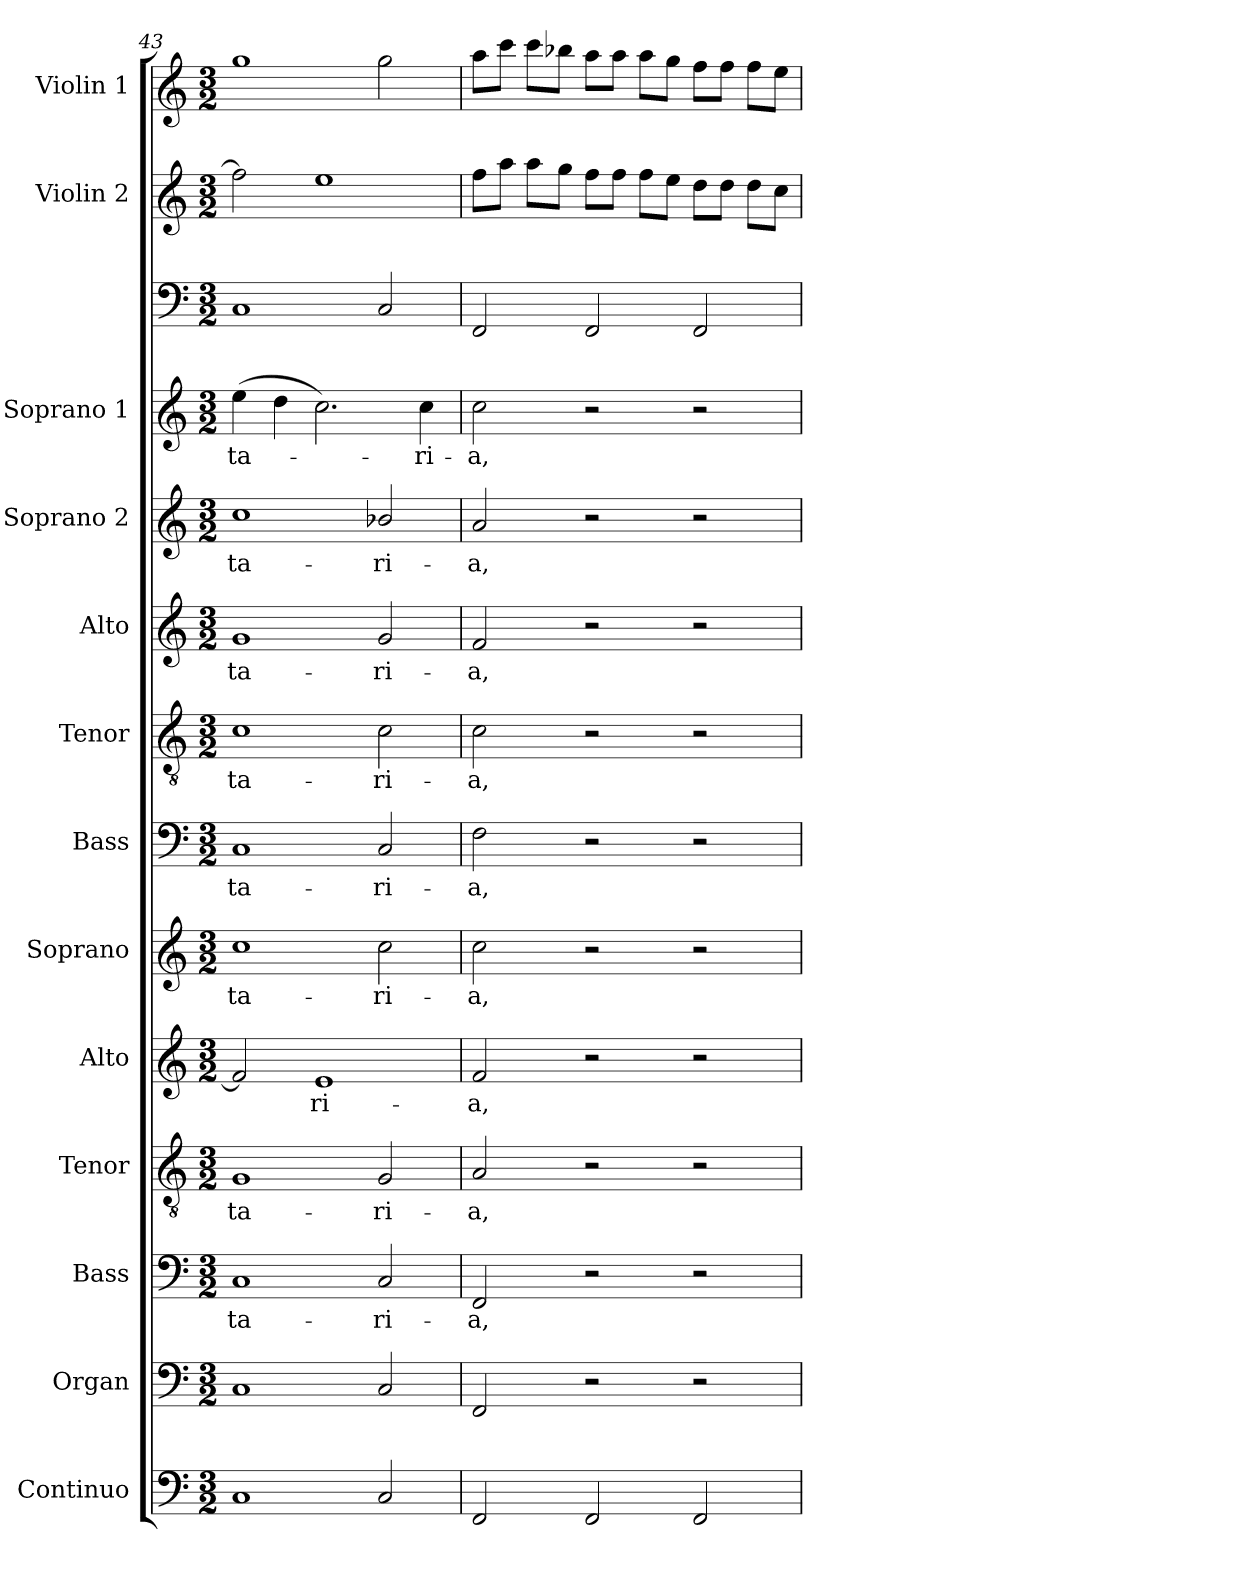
**kern	**kern	**kern	**text	**kern	**text	**kern	**text	**kern	**text	**kern	**text	**kern	**text	**kern	**text	**kern	**text	**kern	**text	**kern	**kern	**kern
*part14	*part13	*part12	*part12	*part11	*part11	*part10	*part10	*part9	*part9	*part8	*part8	*part7	*part7	*part6	*part6	*part5	*part5	*part4	*part4	*part3	*part2	*part1
*staff14	*staff13	*staff12	*staff12	*staff11	*staff11	*staff10	*staff10	*staff9	*staff9	*staff8	*staff8	*staff7	*staff7	*staff6	*staff6	*staff5	*staff5	*staff4	*staff4	*staff3	*staff2	*staff1
*I"Continuo	*I"Organ	*I"Bass	*	*I"Tenor	*	*I"Alto	*	*I"Soprano	*	*I"Bass	*	*I"Tenor	*	*I"Alto	*	*I"Soprano 2	*	*I"Soprano 1	*	*I""Acc. to violins"	*I"Violin 2	*I"Violin 1
*I'Cont.	*I'Org.	*I'B.	*	*I'T.	*	*I'A.	*	*I'S.	*	*I'B.	*	*I'T.	*	*I'A.	*	*I'S2.	*	*I'S1.	*	*I'Ac to violins.	*I'Vln. 2	*I'Vln. 1
!!LO:PB:g=z
*clefF4	*clefF4	*clefF4	*	*clefGv2	*	*clefG2	*	*clefG2	*	*clefF4	*	*clefGv2	*	*clefG2	*	*clefG2	*	*clefG2	*	*clefF4	*clefG2	*clefG2
*	*	*	*	*ITrd7c12	*	*	*	*	*	*	*	*ITrd7c12	*	*	*	*	*	*	*	*	*	*
*k[]	*k[]	*k[]	*	*k[]	*	*k[]	*	*k[]	*	*k[]	*	*k[]	*	*k[]	*	*k[]	*	*k[]	*	*k[]	*k[]	*k[]
*C:	*C:	*C:	*	*C:	*	*C:	*	*C:	*	*C:	*	*C:	*	*C:	*	*C:	*	*C:	*	*C:	*C:	*C:
*M3/2	*M3/2	*M3/2	*	*M3/2	*	*M3/2	*	*M3/2	*	*M3/2	*	*M3/2	*	*M3/2	*	*M3/2	*	*M3/2	*	*M3/2	*M3/2	*M3/2
=43	=43	=43	=43	=43	=43	=43	=43	=43	=43	=43	=43	=43	=43	=43	=43	=43	=43	=43	=43	=43	=43	=43
!	!	!	!LO:LY:b:color=#000000	!	!	!	!	!	!	!	!	!	!	!	!	!	!	!	!	!	!	!
!	!	!	!	!	!LO:LY:b:color=#000000	!	!	!	!	!	!	!	!	!	!	!	!	!	!	!	!	!
!	!	!	!	!	!	!	!	!	!LO:LY:b:color=#000000	!	!	!	!	!	!	!	!	!	!	!	!	!
!	!	!	!	!	!	!	!	!	!	!	!LO:LY:b:color=#000000	!	!	!	!	!	!	!	!	!	!	!
!	!	!	!	!	!	!	!	!	!	!	!	!	!LO:LY:b:color=#000000	!	!	!	!	!	!	!	!	!
!	!	!	!	!	!	!	!	!	!	!	!	!	!	!	!LO:LY:b:color=#000000	!	!	!	!	!	!	!
!	!	!	!	!	!	!	!	!	!	!	!	!	!	!	!	!	!LO:LY:b:color=#000000	!	!	!	!	!
!	!	!	!	!	!	!	!	!	!	!	!	!	!	!	!	!	!	!	!LO:LY:b:color=#000000	!	!	!
1Ci	1Ci	1Ci	-ta-	1GGi	-ta-	2fi/]	.	1cci	-ta-	1Ci	-ta-	1Ci	-ta-	1gi	-ta-	1cci	-ta-	(4eei\	-ta-	1Ci	2ffi\]	1ggi
.	.	.	.	.	.	.	.	.	.	.	.	.	.	.	.	.	.	4ddi\	.	.	.	.
!	!	!	!	!	!	!	!LO:LY:b:color=#000000	!	!	!	!	!	!	!	!	!	!	!	!	!	!	!
.	.	.	.	.	.	1ei	-ri-	.	.	.	.	.	.	.	.	.	.	2.cci\)	.	.	1eei	.
!	!	!	!LO:LY:b:color=#000000	!	!	!	!	!	!	!	!	!	!	!	!	!	!	!	!	!	!	!
!	!	!	!	!	!LO:LY:b:color=#000000	!	!	!	!	!	!	!	!	!	!	!	!	!	!	!	!	!
!	!	!	!	!	!	!	!	!	!LO:LY:b:color=#000000	!	!	!	!	!	!	!	!	!	!	!	!	!
!	!	!	!	!	!	!	!	!	!	!	!LO:LY:b:color=#000000	!	!	!	!	!	!	!	!	!	!	!
!	!	!	!	!	!	!	!	!	!	!	!	!	!LO:LY:b:color=#000000	!	!	!	!	!	!	!	!	!
!	!	!	!	!	!	!	!	!	!	!	!	!	!	!	!LO:LY:b:color=#000000	!	!	!	!	!	!	!
!	!	!	!	!	!	!	!	!	!	!	!	!	!	!	!	!	!LO:LY:b:color=#000000	!	!	!	!	!
2Ci/	2Ci/	2Ci/	-ri-	2GGi/	-ri-	.	.	2cci\	-ri-	2Ci/	-ri-	2Ci\	-ri-	2gi/	-ri-	2b-Xi/	-ri-	.	.	2Ci/	.	2ggi\
!	!	!	!	!	!	!	!	!	!	!	!	!	!	!	!	!	!	!	!LO:LY:b:color=#000000	!	!	!
.	.	.	.	.	.	.	.	.	.	.	.	.	.	.	.	.	.	4cci\	-ri-	.	.	.
=44	=44	=44	=44	=44	=44	=44	=44	=44	=44	=44	=44	=44	=44	=44	=44	=44	=44	=44	=44	=44	=44	=44
!	!	!	!LO:LY:b:color=#000000	!	!	!	!	!	!	!	!	!	!	!	!	!	!	!	!	!	!	!
!	!	!	!	!	!LO:LY:b:color=#000000	!	!	!	!	!	!	!	!	!	!	!	!	!	!	!	!	!
!	!	!	!	!	!	!	!LO:LY:b:color=#000000	!	!	!	!	!	!	!	!	!	!	!	!	!	!	!
!	!	!	!	!	!	!	!	!	!LO:LY:b:color=#000000	!	!	!	!	!	!	!	!	!	!	!	!	!
!	!	!	!	!	!	!	!	!	!	!	!LO:LY:b:color=#000000	!	!	!	!	!	!	!	!	!	!	!
!	!	!	!	!	!	!	!	!	!	!	!	!	!LO:LY:b:color=#000000	!	!	!	!	!	!	!	!	!
!	!	!	!	!	!	!	!	!	!	!	!	!	!	!	!LO:LY:b:color=#000000	!	!	!	!	!	!	!
!	!	!	!	!	!	!	!	!	!	!	!	!	!	!	!	!	!LO:LY:b:color=#000000	!	!	!	!	!
!	!	!	!	!	!	!	!	!	!	!	!	!	!	!	!	!	!	!	!LO:LY:b:color=#000000	!	!	!
2FFi/	2FFi/	2FFi/	-a,	2AAi/	-a,	2fi/	-a,	2cci\	-a,	2Fi\	-a,	2Ci\	-a,	2fi/	-a,	2ai/	-a,	2cci\	-a,	2FFi/	8ffi\L	8aai\L
.	.	.	.	.	.	.	.	.	.	.	.	.	.	.	.	.	.	.	.	.	8aai\J	8ccci\J
.	.	.	.	.	.	.	.	.	.	.	.	.	.	.	.	.	.	.	.	.	8aai\L	8ccci\L
.	.	.	.	.	.	.	.	.	.	.	.	.	.	.	.	.	.	.	.	.	8ggi\J	8bb-i\J
2FFi/	2r	2r	.	2r	.	2r	.	2r	.	2r	.	2r	.	2r	.	2r	.	2r	.	2FFi/	8ffi\L	8aai\L
.	.	.	.	.	.	.	.	.	.	.	.	.	.	.	.	.	.	.	.	.	8ffi\J	8aai\J
.	.	.	.	.	.	.	.	.	.	.	.	.	.	.	.	.	.	.	.	.	8ffi\L	8aai\L
.	.	.	.	.	.	.	.	.	.	.	.	.	.	.	.	.	.	.	.	.	8eei\J	8ggi\J
2FFi/	2r	2r	.	2r	.	2r	.	2r	.	2r	.	2r	.	2r	.	2r	.	2r	.	2FFi/	8ddi\L	8ffi\L
.	.	.	.	.	.	.	.	.	.	.	.	.	.	.	.	.	.	.	.	.	8ddi\J	8ffi\J
.	.	.	.	.	.	.	.	.	.	.	.	.	.	.	.	.	.	.	.	.	8ddi\L	8ffi\L
.	.	.	.	.	.	.	.	.	.	.	.	.	.	.	.	.	.	.	.	.	8cci\J	8eei\J
=	=	=	=	=	=	=	=	=	=	=	=	=	=	=	=	=	=	=	=	=	=	=
*-	*-	*-	*-	*-	*-	*-	*-	*-	*-	*-	*-	*-	*-	*-	*-	*-	*-	*-	*-	*-	*-	*-
